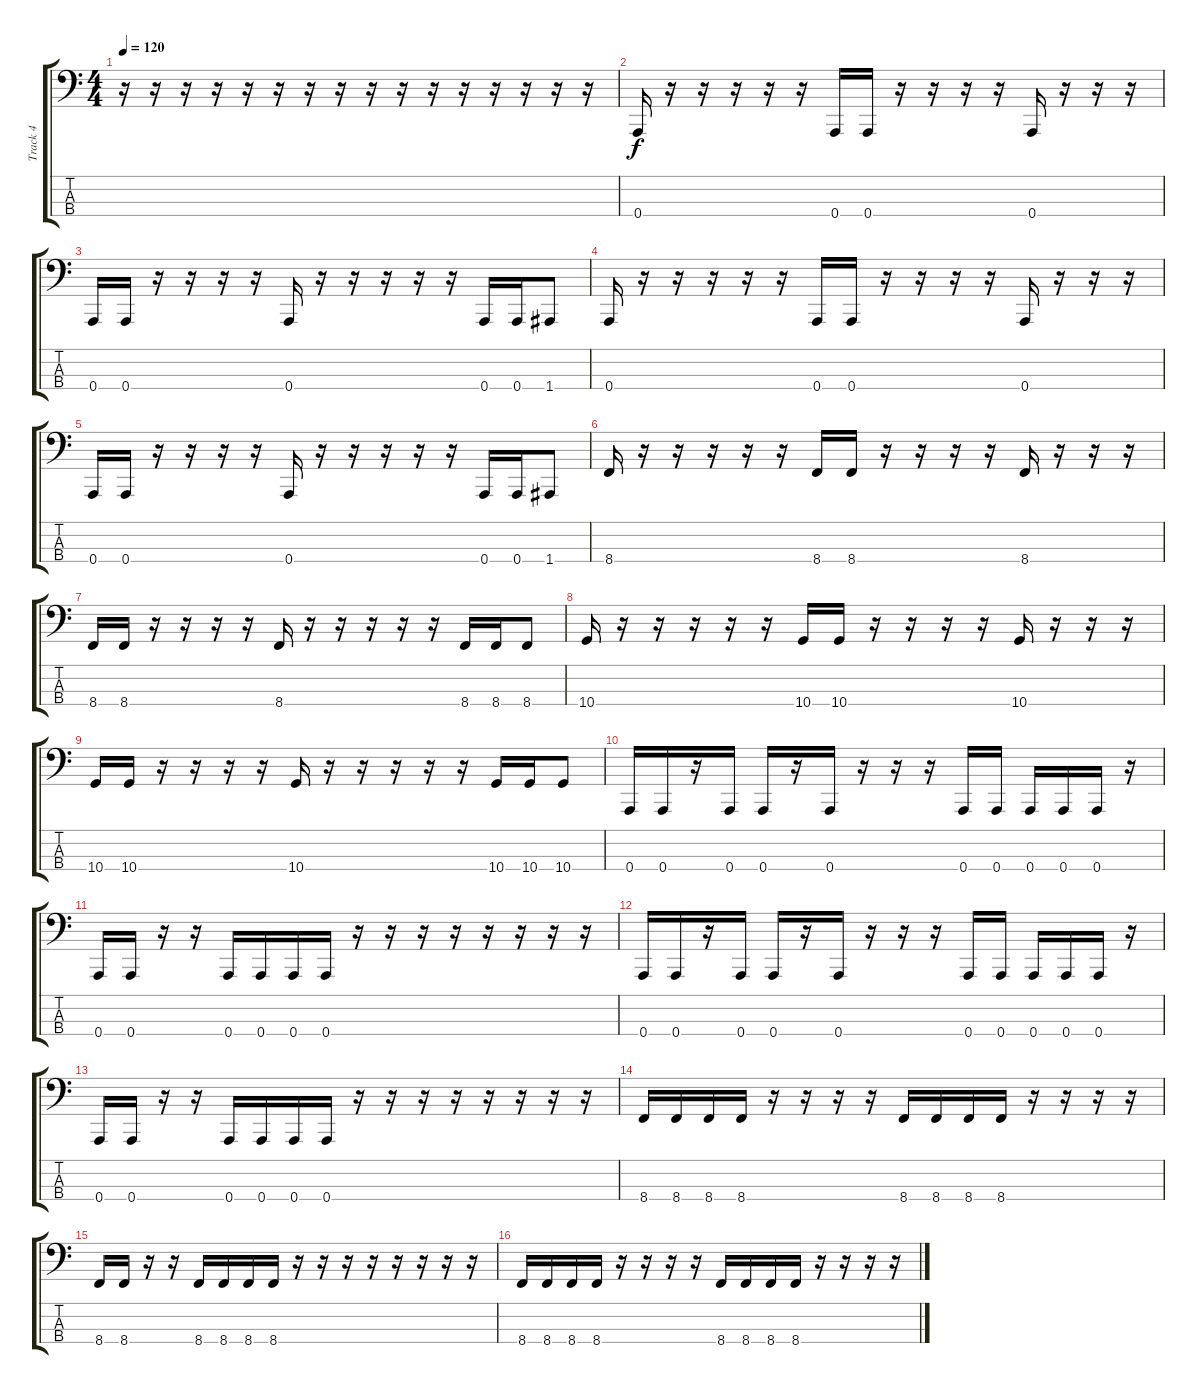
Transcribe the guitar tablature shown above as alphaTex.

\track ("Track 4" "Track 4") {instrument electricbassfinger}
\staff {score tabs}
\tuning (D2 A1 E1 A0) {hide}
\ts (4 4)
\tempo 120
\clef f4
\ks c
r.16{dy f} r.16 r.16 r.16 r.16 r.16 r.16 r.16 r.16 r.16 r.16 r.16 r.16 r.16 r.16 r.16 |
0.4.16 r.16 r.16 r.16 r.16 r.16 0.4.16 0.4.16 r.16 r.16 r.16 r.16 0.4.16 r.16 r.16 r.16 |
0.4.16 0.4.16 r.16 r.16 r.16 r.16 0.4.16 r.16 r.16 r.16 r.16 r.16 0.4.16 0.4.16 1.4.8 |
0.4.16 r.16 r.16 r.16 r.16 r.16 0.4.16 0.4.16 r.16 r.16 r.16 r.16 0.4.16 r.16 r.16 r.16 |
0.4.16 0.4.16 r.16 r.16 r.16 r.16 0.4.16 r.16 r.16 r.16 r.16 r.16 0.4.16 0.4.16 1.4.8 |
8.4.16 r.16 r.16 r.16 r.16 r.16 8.4.16 8.4.16 r.16 r.16 r.16 r.16 8.4.16 r.16 r.16 r.16 |
8.4.16 8.4.16 r.16 r.16 r.16 r.16 8.4.16 r.16 r.16 r.16 r.16 r.16 8.4.16 8.4.16 8.4.8 |
10.4.16 r.16 r.16 r.16 r.16 r.16 10.4.16 10.4.16 r.16 r.16 r.16 r.16 10.4.16 r.16 r.16 r.16 |
10.4.16 10.4.16 r.16 r.16 r.16 r.16 10.4.16 r.16 r.16 r.16 r.16 r.16 10.4.16 10.4.16 10.4.8 |
0.4.16 0.4.16 r.16 0.4.16 0.4.16 r.16 0.4.16 r.16 r.16 r.16 0.4.16 0.4.16 0.4.16 0.4.16 0.4.16 r.16 |
0.4.16 0.4.16 r.16 r.16 0.4.16 0.4.16 0.4.16 0.4.16 r.16 r.16 r.16 r.16 r.16 r.16 r.16 r.16 |
0.4.16 0.4.16 r.16 0.4.16 0.4.16 r.16 0.4.16 r.16 r.16 r.16 0.4.16 0.4.16 0.4.16 0.4.16 0.4.16 r.16 |
0.4.16 0.4.16 r.16 r.16 0.4.16 0.4.16 0.4.16 0.4.16 r.16 r.16 r.16 r.16 r.16 r.16 r.16 r.16 |
8.4.16 8.4.16 8.4.16 8.4.16 r.16 r.16 r.16 r.16 8.4.16 8.4.16 8.4.16 8.4.16 r.16 r.16 r.16 r.16 |
8.4.16 8.4.16 r.16 r.16 8.4.16 8.4.16 8.4.16 8.4.16 r.16 r.16 r.16 r.16 r.16 r.16 r.16 r.16 |
8.4.16 8.4.16 8.4.16 8.4.16 r.16 r.16 r.16 r.16 8.4.16 8.4.16 8.4.16 8.4.16 r.16 r.16 r.16 r.16
